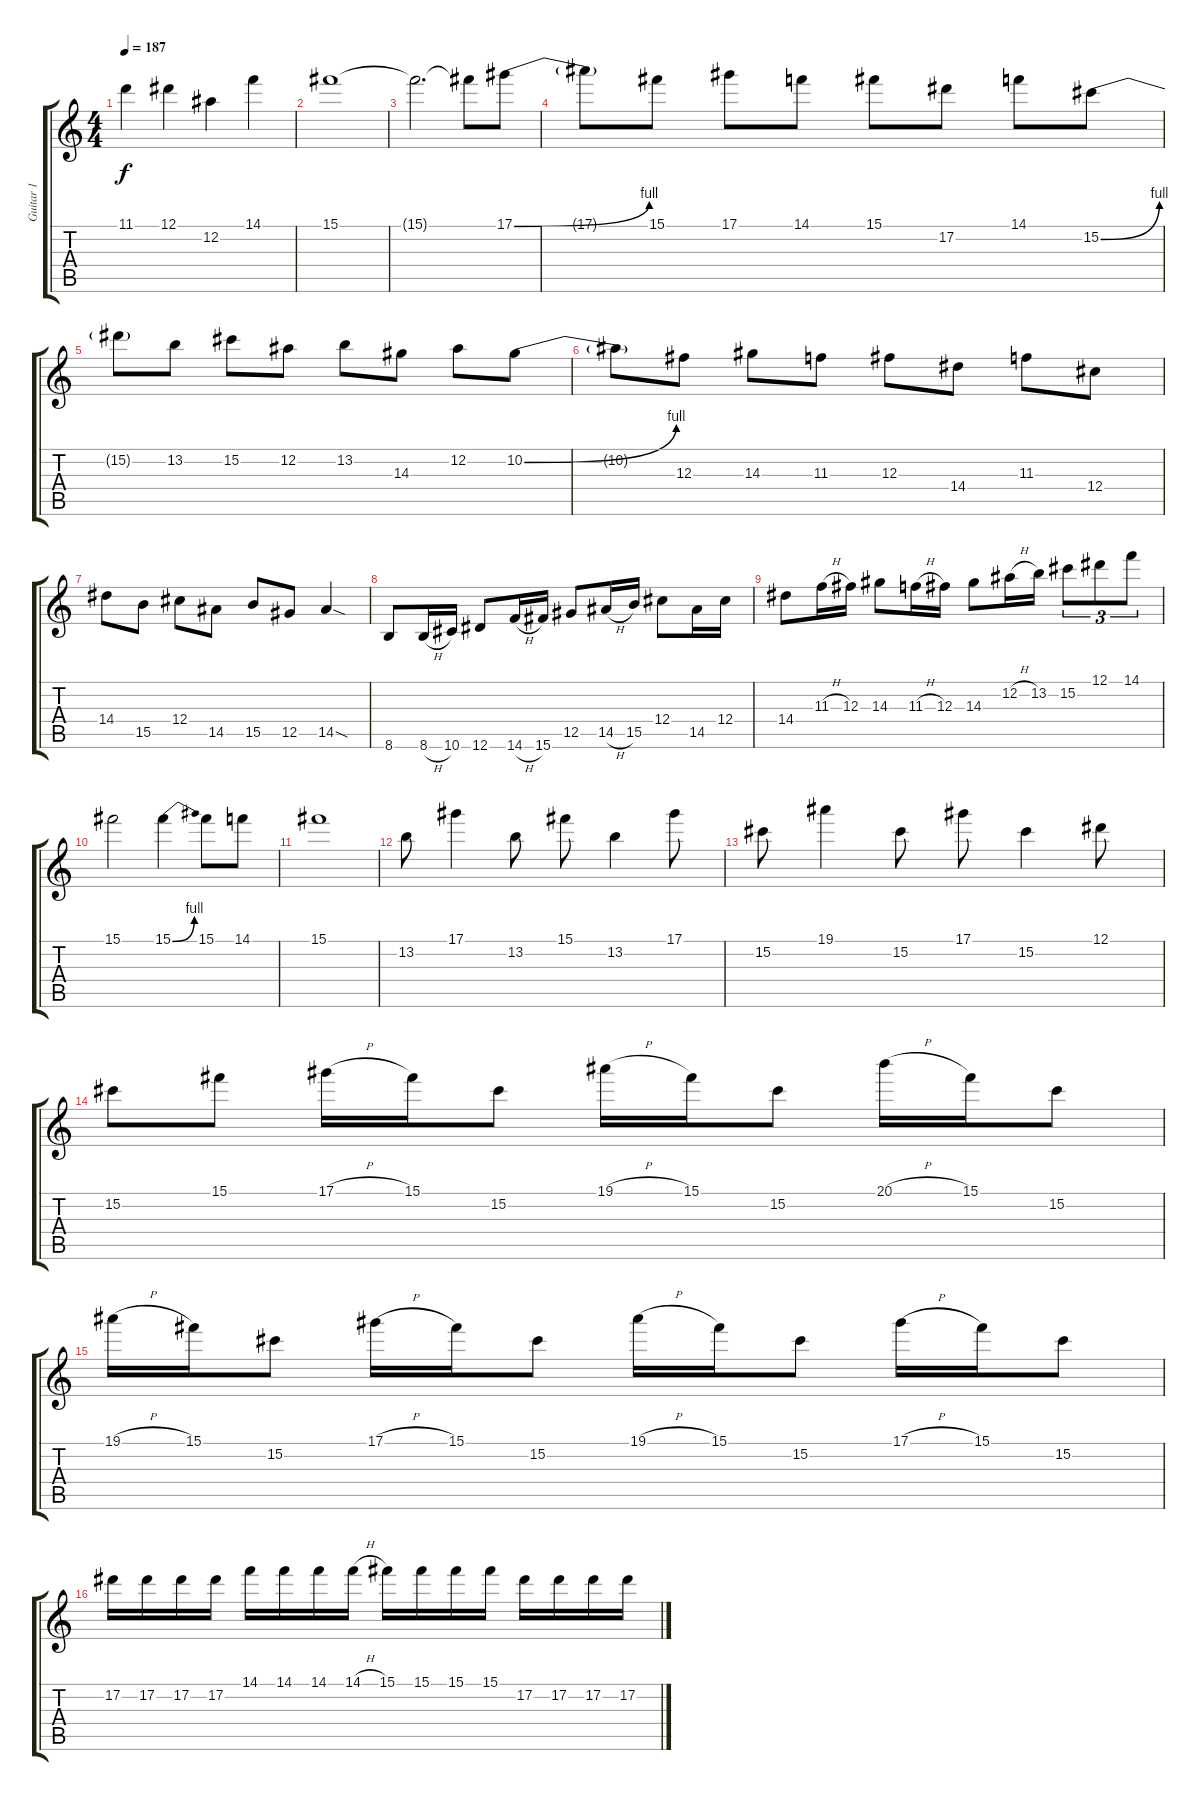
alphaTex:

\track ("Guitar 1" "Guitar 1") {instrument distortionguitar}
\staff {score tabs}
\tuning (Eb4 Bb3 Gb3 Db3 Ab2 Eb2) {hide}
\ts (4 4)
\tempo 187
\clef g2
\ks c
11.1.4{dy f} 12.1.4 12.2.4 14.1.4 |
15.1.1 |
15.1{t}.2{d} 15.1{t}.8 17.1{be (bend 0 0 60 4)}.8 |
17.1{t}.8 15.1.8 17.1.8 14.1.8 15.1.8 17.2.8 14.1.8 15.2{be (bend 0 0 60 4)}.8 |
15.2{t}.8 13.2.8 15.2.8 12.2.8 13.2.8 14.3.8 12.2.8 10.2{be (bend 0 0 60 4)}.8 |
10.2{t}.8 12.3.8 14.3.8 11.3.8 12.3.8 14.4.8 11.3.8 12.4.8 |
14.4.8 15.5.8 12.4.8 14.5.8 15.5.8 12.5.8 14.5{sod}.4 |
8.6.8 8.6{h}.16 10.6.16 12.6.8 14.6{h}.16 15.6.16 12.5.8 14.5{h}.16 15.5.16 12.4.8 14.5.16 12.4.16 |
14.4.8 11.3{h}.16 12.3.16 14.3.8 11.3{h}.16 12.3.16 14.3.8 12.2{h}.16 13.2.16 15.2.8{tu (3 2)} 12.1.8{tu (3 2)} 14.1.8{tu (3 2)} |
15.1.2 15.1{be (bend 0 0 60 4)}.4 15.1.8 14.1.8 |
15.1.1 |
13.2.8 17.1.4 13.2.8 15.1.8 13.2.4 17.1.8 |
15.2.8 19.1.4 15.2.8 17.1.8 15.2.4 12.1.8 |
15.2.8 15.1.8 17.1{h}.16 15.1.16 15.2.8 19.1{h}.16 15.1.16 15.2.8 20.1{h}.16 15.1.16 15.2.8 |
19.1{h}.16 15.1.16 15.2.8 17.1{h}.16 15.1.16 15.2.8 19.1{h}.16 15.1.16 15.2.8 17.1{h}.16 15.1.16 15.2.8 |
17.2.16 17.2.16 17.2.16 17.2.16 14.1.16 14.1.16 14.1.16 14.1{h}.16 15.1.16 15.1.16 15.1.16 15.1.16 17.2.16 17.2.16 17.2.16 17.2.16
